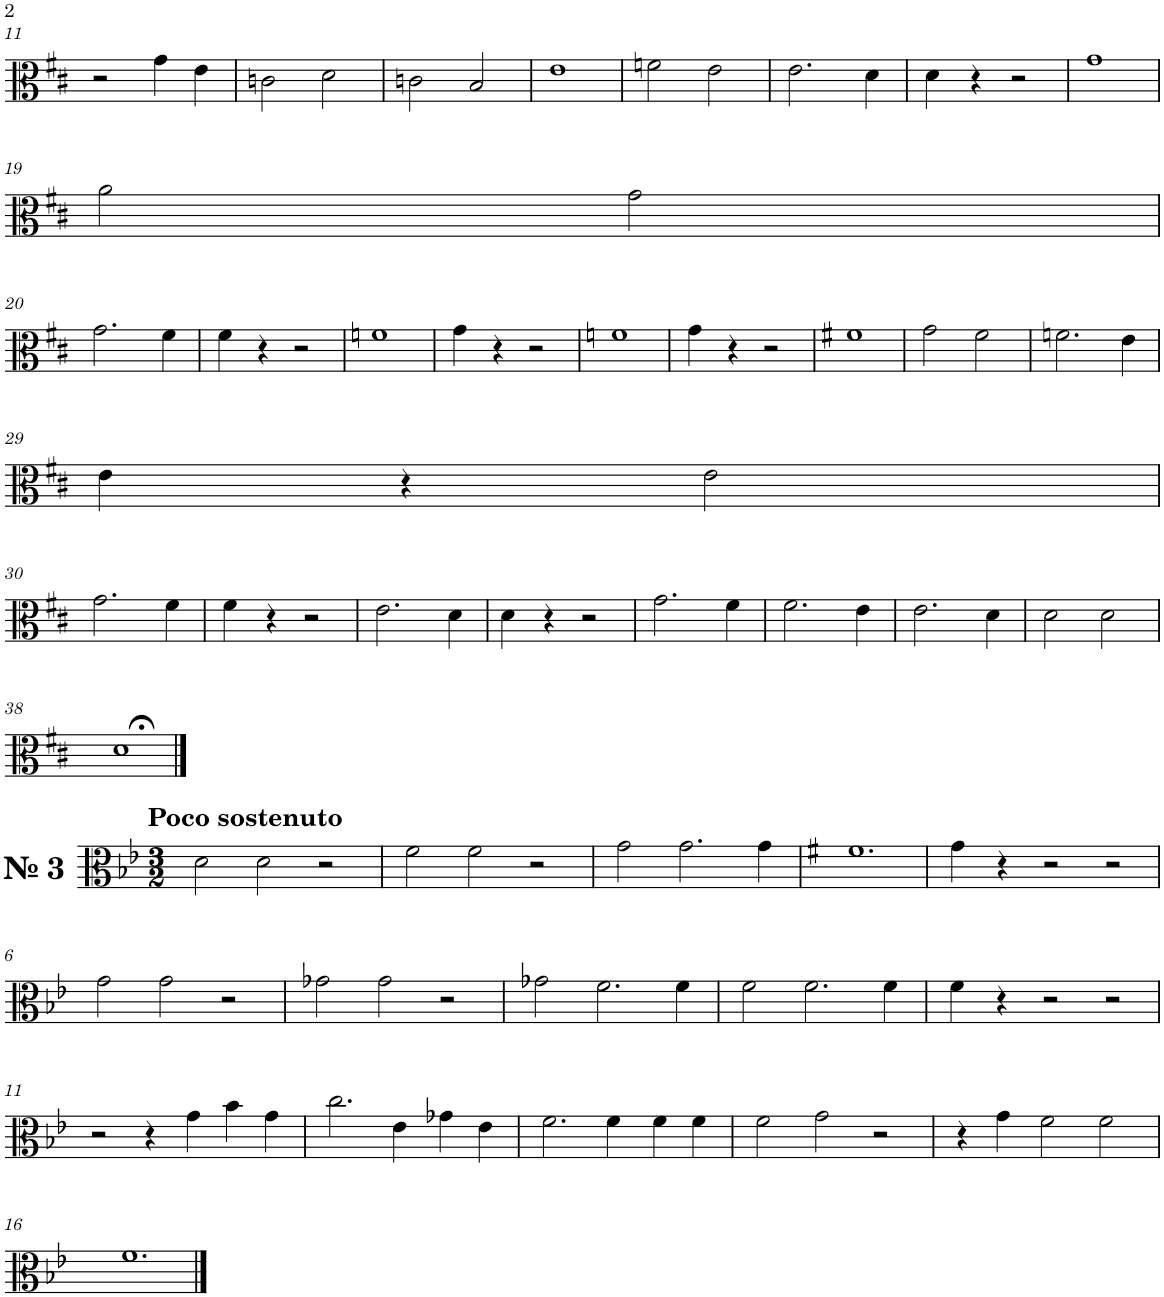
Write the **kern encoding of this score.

**kern
*part1
*staff1
*I"Trombone I
*I'Trb
*clefC3
*k[f#c#]
*M2/2
*met(c|)
=10
1r
!!LO:PB:g=z
=11
2r
4g\
4e\
=12
2cn\
2d\
=13
2cn\
2B/
=14
1e
=15
2fn\
2e\
=16
2.e\
4d\
=17
4d\
4r
2r
=18
1g
!!LO:LB:g=z
=19
2a\
2g\
!!LO:LB:g=z
=20
2.g\
4f#\
=21
4f#\
4r
2r
=22
1fn
=23
4g\
4r
2r
=24
1fn
=25
4g\
4r
2r
=26
1f#X
=27
2g\
2f#\
=28
2.fn\
4e\
!!LO:LB:g=z
=29
4e\
4r
2e\
!!LO:LB:g=z
=30
2.g\
4f#\
=31
4f#\
4r
2r
=32
2.e\
4d\
=33
4d\
4r
2r
=34
2.g\
4f#\
=35
2.f#\
4e\
=36
2.e\
4d\
=37
2d\
2d\
!!LO:LB:g=z
=38
1d;<
!!LO:LB:g=z
==1
*k[b-e-]
*M3/2
!LO:TX:a:B:t=№ 3
!LO:TX:a:B:t=Poco sostenuto
!LO:TX:a:B:t=№ 3
2d\
2d\
2r
=2
2f\
2f\
2r
=3
2g\
2.g\
4g\
=4
1.f#X
=5
4g\
4r
2r
2r
!!LO:LB:g=z
=6
2g\
2g\
2r
=7
2g-X\
2g-\
2r
=8
2g-X\
2.f\
4f\
=9
2f\
2.f\
4f\
=10
4f\
4r
2r
2r
!!LO:LB:g=z
=11
2r
4r
4g\
4b-\
4g\
=12
2.cc\
4e-\
4g-X\
4e-\
=13
2.f\
4f\
4f\
4f\
=14
2f\
2g\
2r
=15
4r
4g\
2f\
2f\
=
*-
